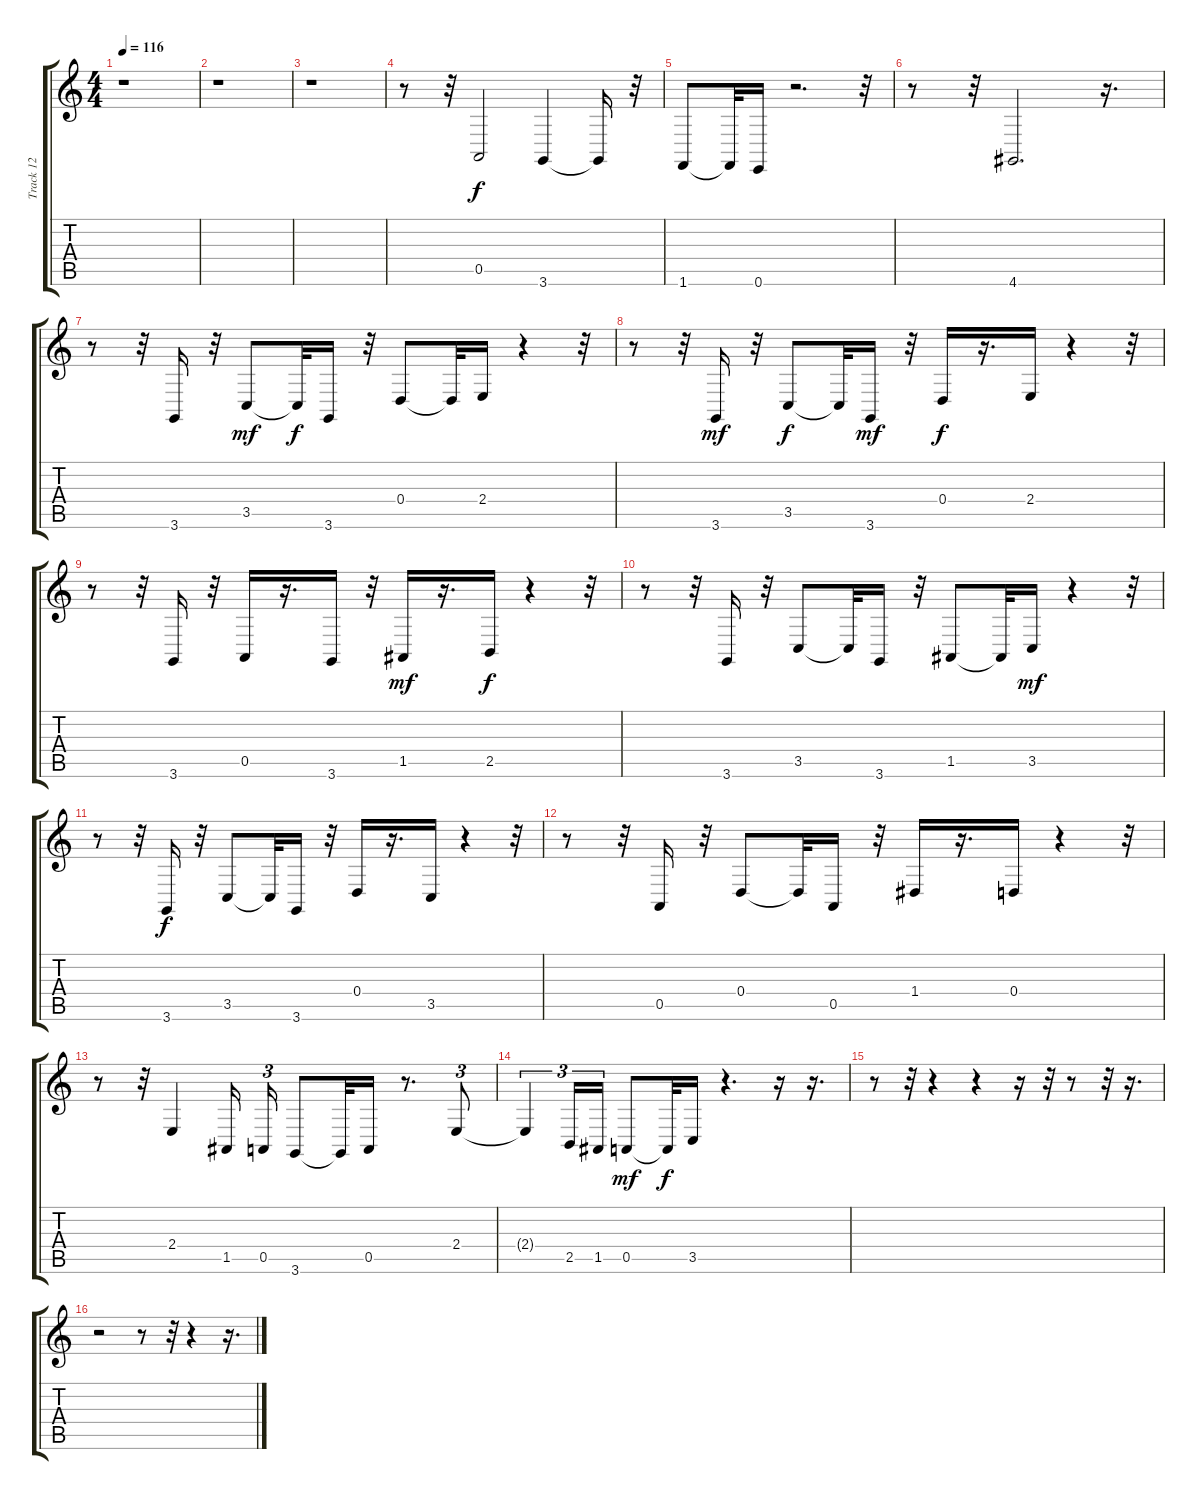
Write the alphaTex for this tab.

\track ("Track 12" "Track 12") {instrument baritonesax}
\staff {score tabs}
\tuning (E4 B3 G3 D3 A2 E2) {hide}
\ts (4 4)
\tempo 116
\clef g2
\ks c
r.1{dy f} |
r.1 |
r.1 |
r.8 r.32 0.5.2 3.6.4 3.6{t}.16 r.32 |
1.6.8 1.6{t}.32 0.6.16 r.2{d} r.32 |
r.8 r.32 4.6.2{d} r.16{d} |
r.8 r.32 3.6.16 r.32 3.5.8{dy mf} 3.5{t}.32{dy f} 3.6.16 r.32 0.4.8 0.4{t}.32 2.4.16 r.4 r.32 |
r.8 r.32 3.6.16{dy mf} r.32 3.5.8{dy f} 3.5{t}.32 3.6.16{dy mf} r.32 0.4.16{dy f} r.16{d} 2.4.16 r.4 r.32 |
r.8 r.32 3.6.16 r.32 0.5.16 r.16{d} 3.6.16 r.32 1.5.16{dy mf} r.16{d} 2.5.16{dy f} r.4 r.32 |
r.8 r.32 3.6.16 r.32 3.5.8 3.5{t}.32 3.6.16 r.32 1.5.8 1.5{t}.32 3.5.16{dy mf} r.4 r.32 |
r.8 r.32 3.6.16{dy f} r.32 3.5.8 3.5{t}.32 3.6.16 r.32 0.4.16 r.16{d} 3.5.16 r.4 r.32 |
r.8 r.32 0.5.16 r.32 0.4.8 0.4{t}.32 0.5.16 r.32 1.4.16 r.16{d} 0.4.16 r.4 r.32 |
r.8 r.32 2.4.4 1.5.16 0.5.16{tu (3 2)} 3.6.8 3.6{t}.32 0.5.16 r.8{d} 2.4.8{tu (3 2)} |
2.4{t}.4{tu (3 2)} 2.5.16{tu (3 2)} 1.5.16{tu (3 2)} 0.5.8{dy mf} 0.5{t}.32{dy f} 3.5.16 r.4{d} r.16 r.16{d} |
r.8 r.32 r.4 r.4 r.16 r.32 r.8 r.32 r.16{d} |
r.2 r.8 r.32 r.4 r.16{d}
